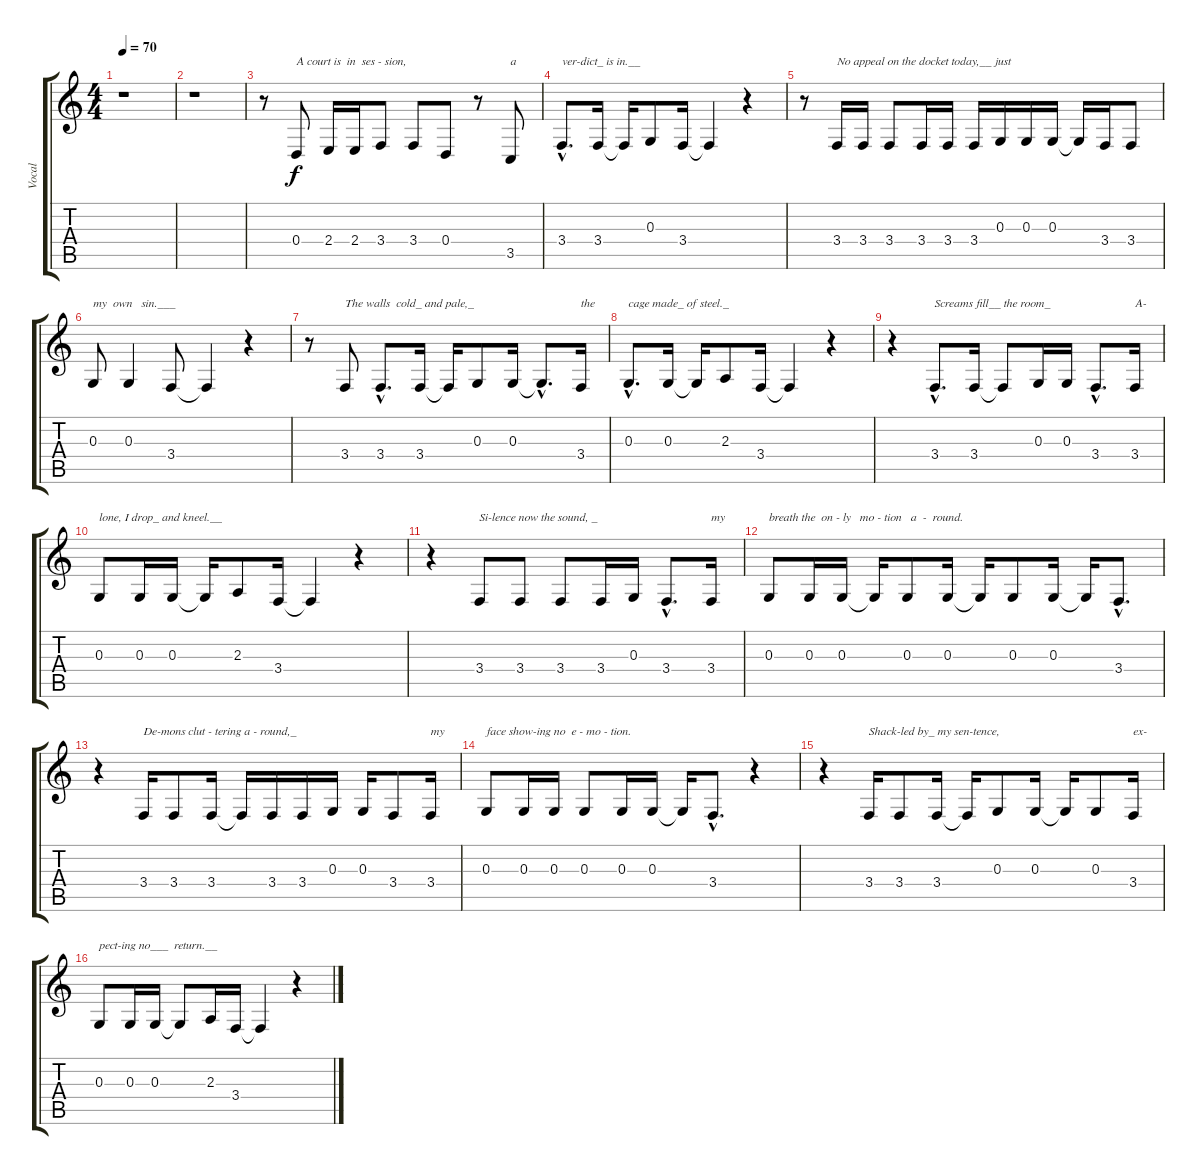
\track ("Vocal" "Vocal") {instrument tenorsax}
\staff {score tabs}
\tuning (E4 B3 G3 D3 A2 E2) {hide}
\ts (4 4)
\tempo 70
\clef g2
\ks c
r.1{dy f instrument tenorsax} |
r.1 |
r.8 0.4.8{txt "A court is  in  ses - sion,"} 2.4.16 2.4.16 3.4.8 3.4.8 0.4.8 r.8 3.5.8{txt "a "} |
3.4{hac}.8{d txt "ver-dict_ is in.__"} 3.4.16 3.4{t}.16 0.3.8 3.4.16 3.4{t}.4 r.4 |
r.8 3.4.16{txt "No appeal on the docket today,__ just"} 3.4.16 3.4.8 3.4.16 3.4.16 3.4.16 0.3.16 0.3.16 0.3.16 0.3{t}.16 3.4.16 3.4.8 |
0.3.8{txt "my  own   sin.___"} 0.3.4 3.4.8 3.4{t}.4 r.4 |
r.8 3.4.8{txt "The walls  cold_ and pale,_"} 3.4{hac}.8{d} 3.4.16 3.4{t}.16 0.3.8 0.3.16 0.3{hac t}.8{d} 3.4.16{txt "the"} |
0.3{hac}.8{d txt "cage made_ of steel._"} 0.3.16 0.3{t}.16 2.3.8 3.4.16 3.4{t}.4 r.4 |
r.4 3.4{hac}.8{d txt "Screams fill__ the room_"} 3.4.16 3.4{t}.8 0.3.16 0.3.16 3.4{hac}.8{d} 3.4.16{txt "A-"} |
0.3.8{txt "lone, I drop_ and kneel.__"} 0.3.16 0.3.16 0.3{t}.16 2.3.8 3.4.16 3.4{t}.4 r.4 |
r.4 3.4.8{txt "Si-lence now the sound, _"} 3.4.8 3.4.8 3.4.16 0.3.16 3.4{hac}.8{d} 3.4.16{txt "my"} |
0.3.8{txt "breath the  on - ly   mo - tion   a  -  round."} 0.3.16 0.3.16 0.3{t}.16 0.3.8 0.3.16 0.3{t}.16 0.3.8 0.3.16 0.3{t}.16 3.4{hac}.8{d} |
r.4 3.4.16{txt "De-mons clut - tering a - round,_"} 3.4.8 3.4.16 3.4{t}.16 3.4.16 3.4.16 0.3.16 0.3.16 3.4.8 3.4.16{txt "my"} |
0.3.8{txt "face show-ing no  e - mo - tion."} 0.3.16 0.3.16 0.3.8 0.3.16 0.3.16 0.3{t}.16 3.4{hac}.8{d} r.4 |
r.4 3.4.16{txt "Shack-led by_ my sen-tence,"} 3.4.8 3.4.16 3.4{t}.16 0.3.8 0.3.16 0.3{t}.16 0.3.8 3.4.16{txt "ex-"} |
0.3.8{txt "pect-ing no___  return.__"} 0.3.16 0.3.16 0.3{t}.8 2.3.16 3.4.16 3.4{t}.4 r.4
